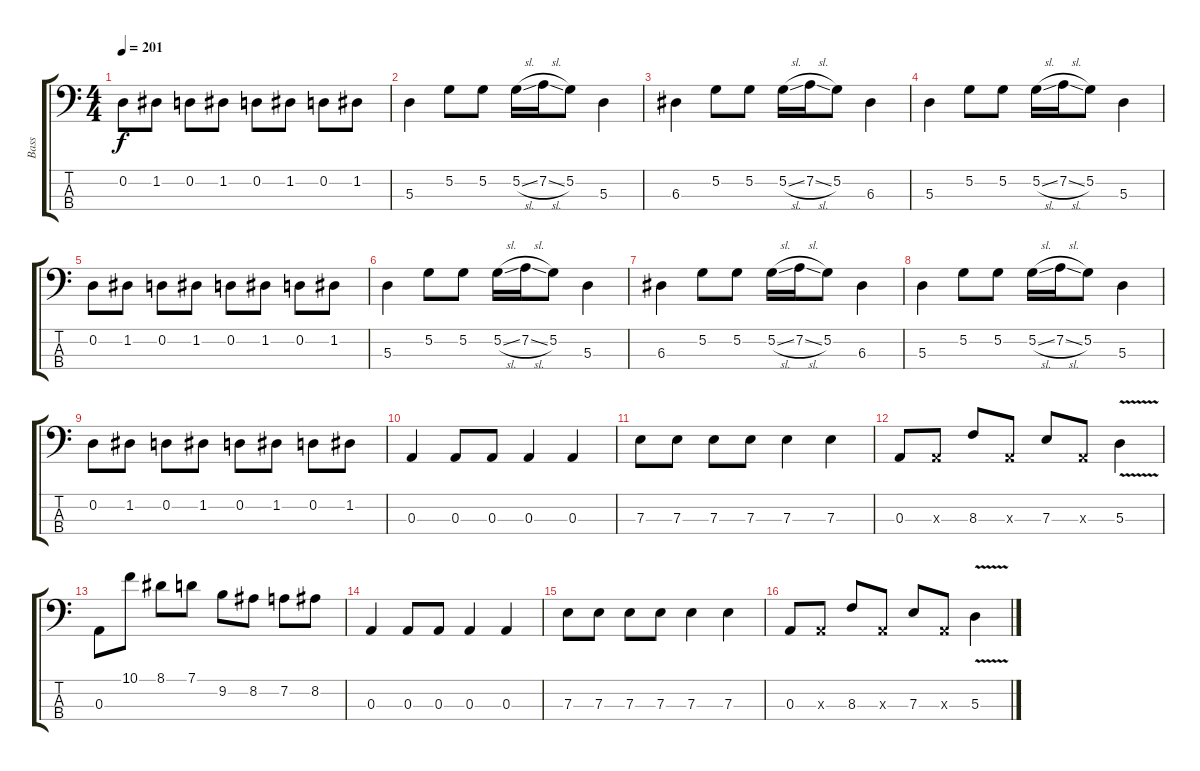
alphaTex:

\track ("Bass" "Bass") {instrument electricbasspick}
\staff {score tabs}
\tuning (G2 D2 A1 E1) {hide}
\ts (4 4)
\tempo 201
\clef f4
\ks c
0.2.8{dy f} 1.2.8 0.2.8 1.2.8 0.2.8 1.2.8 0.2.8 1.2.8 |
5.3.4 5.2.8 5.2.8 5.2{sl}.16 7.2{sl}.16 5.2.8 5.3.4 |
6.3.4 5.2.8 5.2.8 5.2{sl}.16 7.2{sl}.16 5.2.8 6.3.4 |
5.3.4 5.2.8 5.2.8 5.2{sl}.16 7.2{sl}.16 5.2.8 5.3.4 |
0.2.8 1.2.8 0.2.8 1.2.8 0.2.8 1.2.8 0.2.8 1.2.8 |
5.3.4 5.2.8 5.2.8 5.2{sl}.16 7.2{sl}.16 5.2.8 5.3.4 |
6.3.4 5.2.8 5.2.8 5.2{sl}.16 7.2{sl}.16 5.2.8 6.3.4 |
5.3.4 5.2.8 5.2.8 5.2{sl}.16 7.2{sl}.16 5.2.8 5.3.4 |
0.2.8 1.2.8 0.2.8 1.2.8 0.2.8 1.2.8 0.2.8 1.2.8 |
0.3.4 0.3.8 0.3.8 0.3.4 0.3.4 |
7.3.8 7.3.8 7.3.8 7.3.8 7.3.4 7.3.4 |
0.3.8 0.3{x}.8 8.3.8 0.3{x}.8 7.3.8 0.3{x}.8 5.3{v}.4 |
0.3.8 10.1.8 8.1.8 7.1.8 9.2.8 8.2.8 7.2.8 8.2.8 |
0.3.4 0.3.8 0.3.8 0.3.4 0.3.4 |
7.3.8 7.3.8 7.3.8 7.3.8 7.3.4 7.3.4 |
0.3.8 0.3{x}.8 8.3.8 0.3{x}.8 7.3.8 0.3{x}.8 5.3{v}.4
